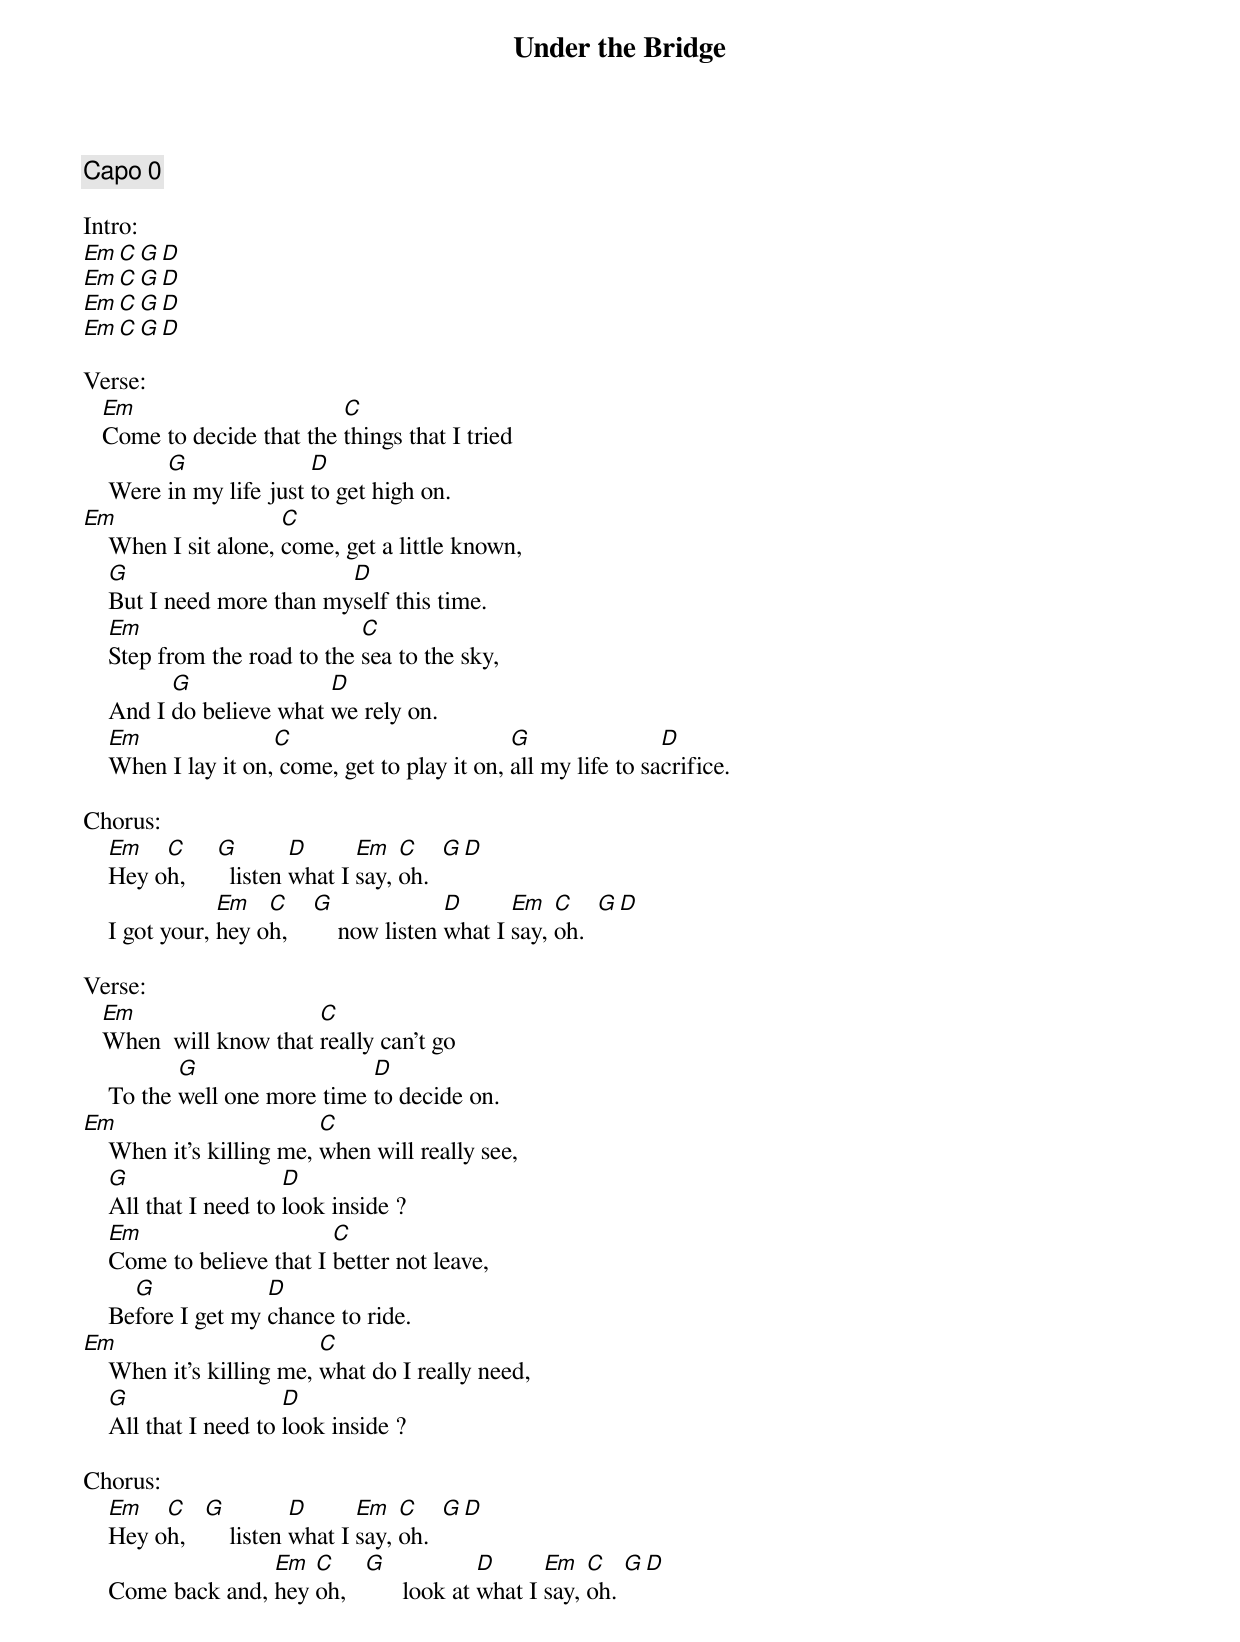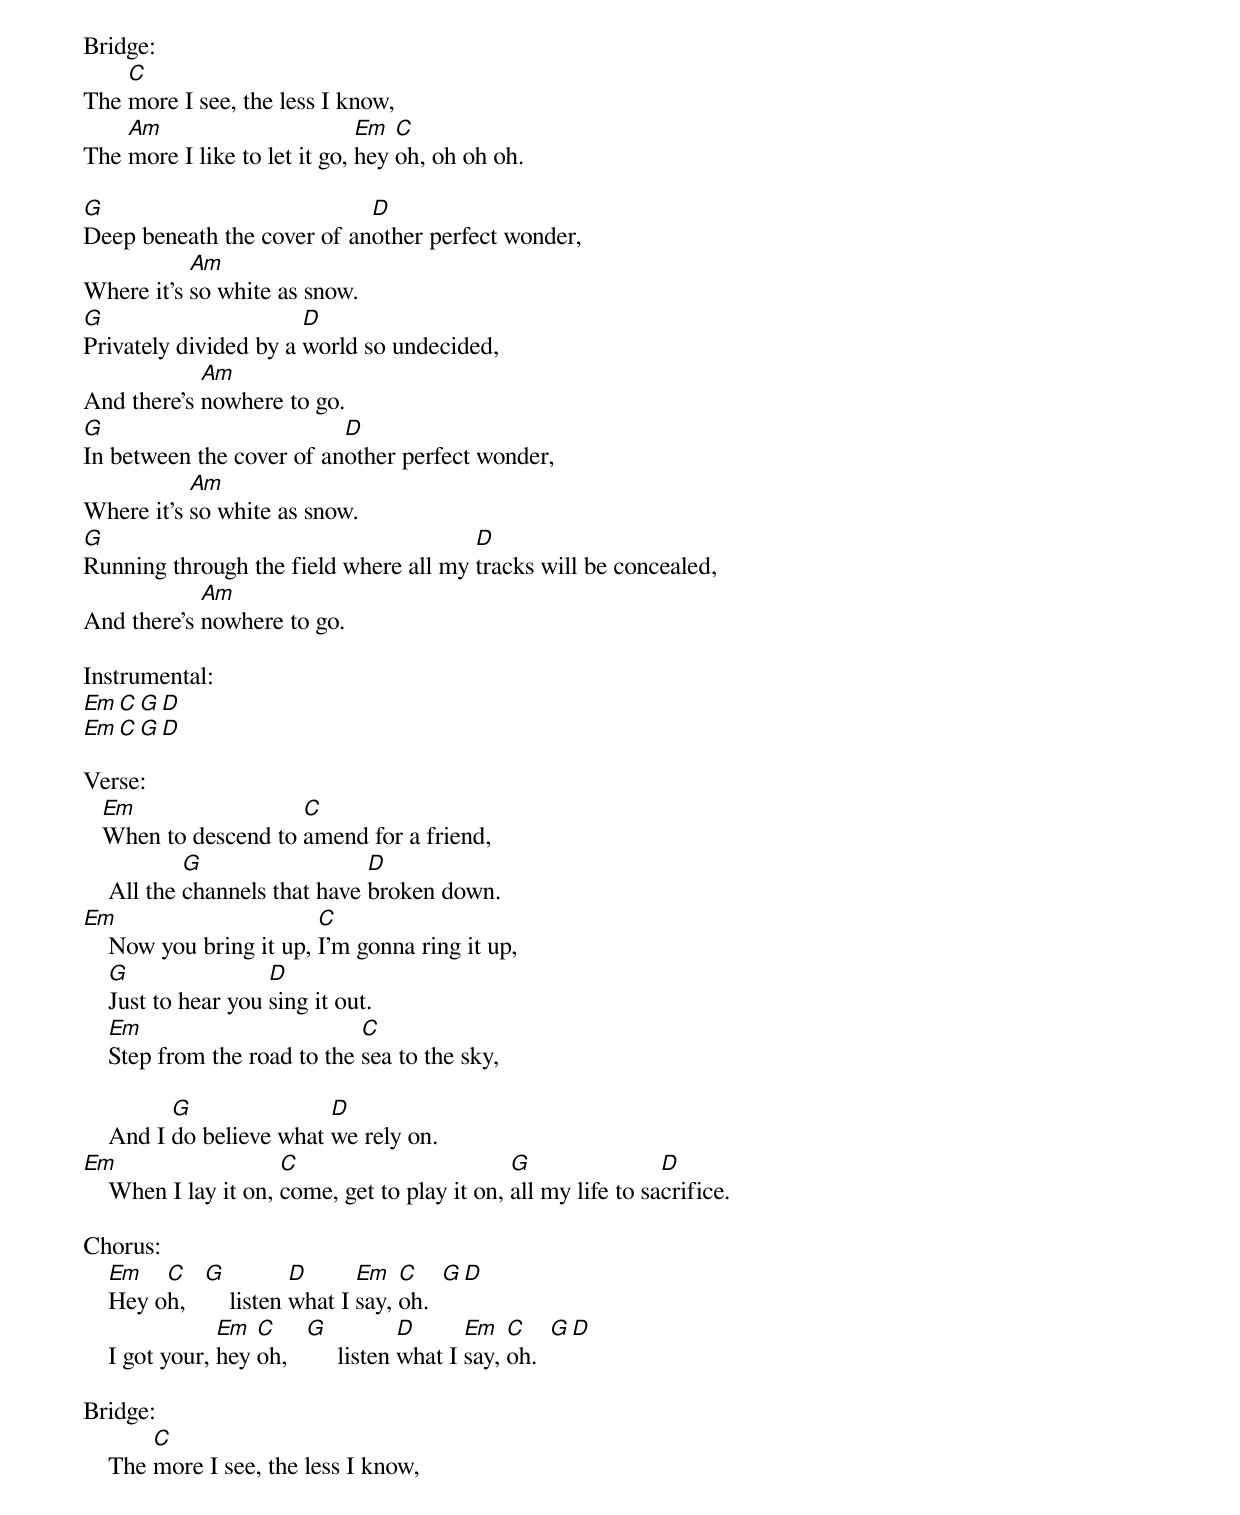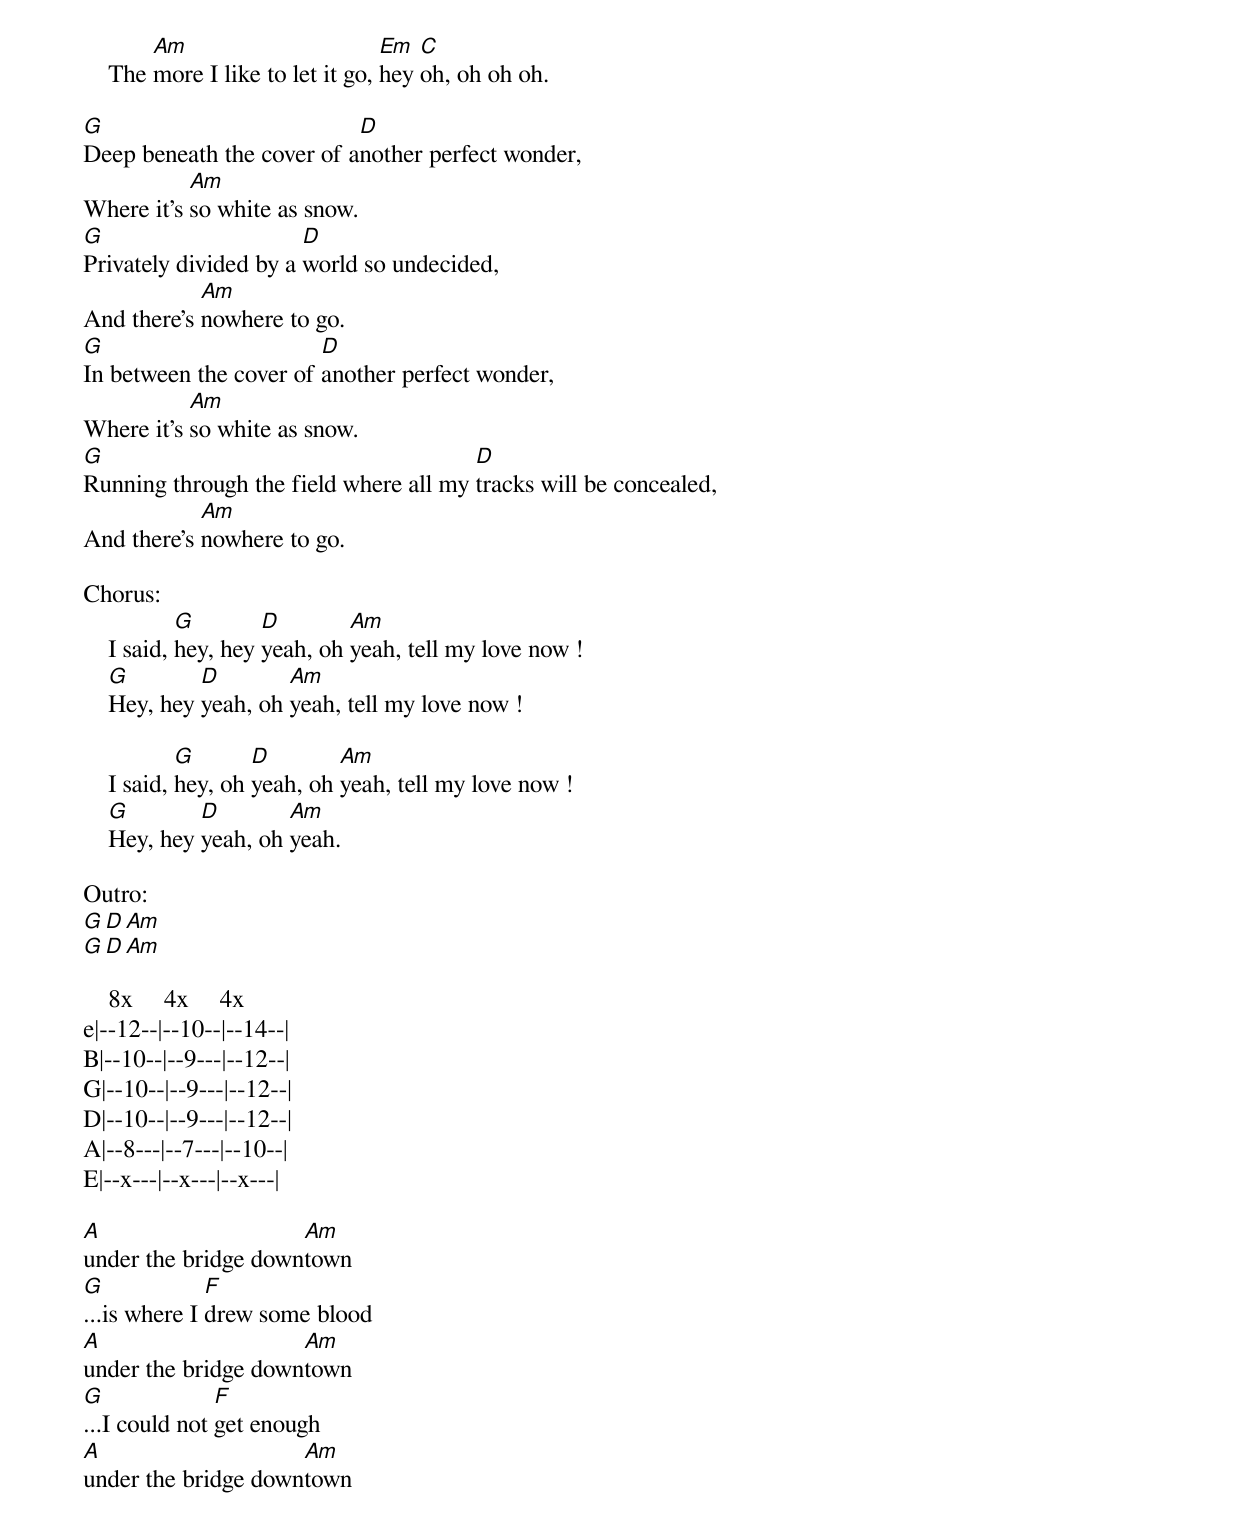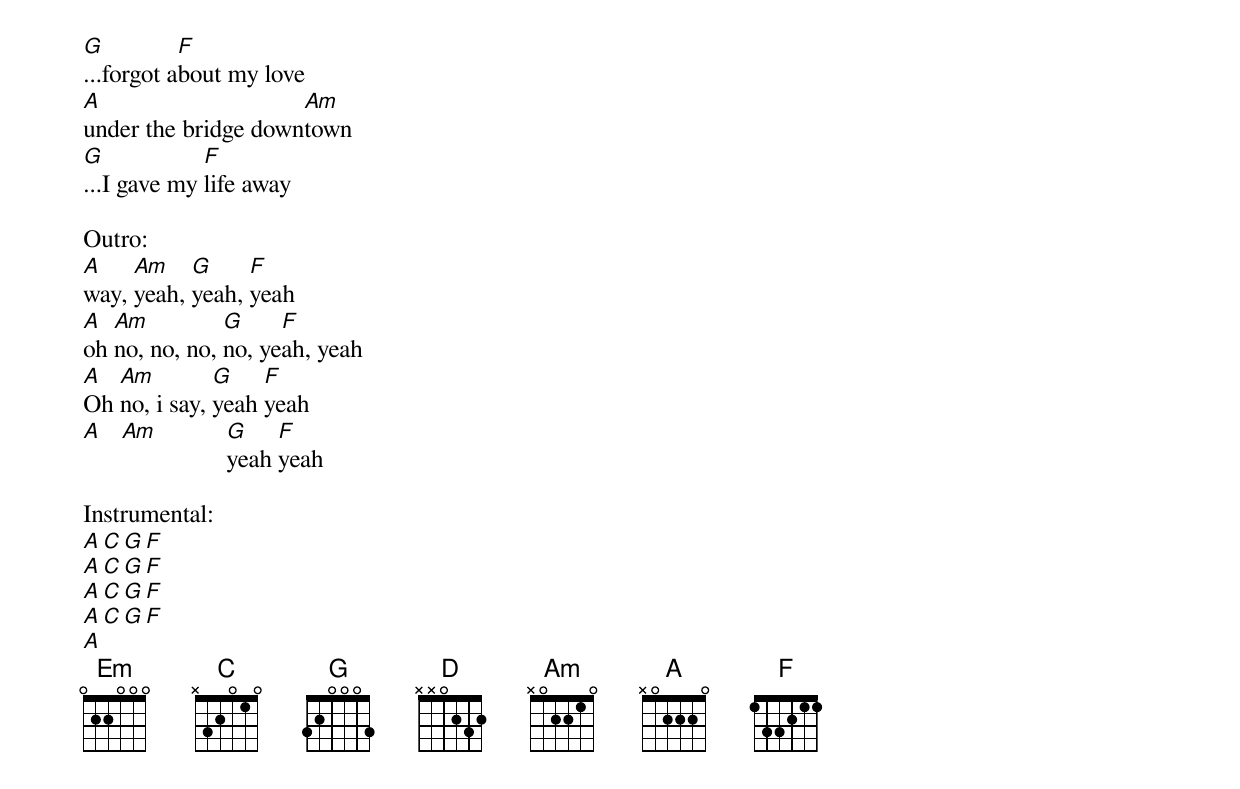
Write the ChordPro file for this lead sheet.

{title:Under the Bridge}
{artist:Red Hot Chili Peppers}
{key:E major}
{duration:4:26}
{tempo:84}
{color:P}

{comment: Capo 0}

Intro:
[Em][C][G][D]
[Em][C][G][D]
[Em][C][G][D]
[Em][C][G][D]

Verse:
   [Em]Come to decide that the [C]things that I tried
    Were [G]in my life just [D]to get high on.
[Em]    When I sit alone, [C]come, get a little known,
    [G]But I need more than my[D]self this time.
    [Em]Step from the road to the [C]sea to the sky,
    And I [G]do believe what [D]we rely on.
    [Em]When I lay it on,[C] come, get to play it on, [G]all my life to sa[D]crifice.

Chorus:
    [Em]Hey o[C]h,     [G]  listen [D]what I [Em]say, [C]oh.  [G][D]
    I got your, [Em]hey o[C]h,    [G]    now listen [D]what I [Em]say, [C]oh.  [G][D]

Verse:
   [Em]When  will know that [C]really can’t go
    To the [G]well one more time [D]to decide on.
[Em]    When it’s killing me, [C]when will really see,
    [G]All that I need to [D]look inside ?
    [Em]Come to believe that I [C]better not leave,
    Be[G]fore I get my [D]chance to ride.
[Em]    When it’s killing me, [C]what do I really need,
    [G]All that I need to [D]look inside ?

Chorus:
    [Em]Hey o[C]h,   [G]    listen [D]what I [Em]say, [C]oh.  [G][D]
    Come back and, [Em]hey [C]oh,   [G]      look at [D]what I [Em]say, [C]oh. [G][D]

Bridge:
The [C]more I see, the less I know,
The [Am]more I like to let it go, [Em]hey [C]oh, oh oh oh.

[G]Deep beneath the cover of an[D]other perfect wonder,
Where it’s [Am]so white as snow.
[G]Privately divided by a [D]world so undecided,
And there’s [Am]nowhere to go.
[G]In between the cover of an[D]other perfect wonder,
Where it’s [Am]so white as snow.
[G]Running through the field where all my [D]tracks will be concealed,
And there’s [Am]nowhere to go.

Instrumental:
[Em][C][G][D]
[Em][C][G][D]

Verse:
   [Em]When to descend to [C]amend for a friend,
    All the [G]channels that have [D]broken down.
[Em]    Now you bring it up, [C]I’m gonna ring it up,
    [G]Just to hear you [D]sing it out.
    [Em]Step from the road to the [C]sea to the sky,

    And I [G]do believe what [D]we rely on.
[Em]    When I lay it on, [C]come, get to play it on, [G]all my life to sa[D]crifice.

Chorus:
    [Em]Hey o[C]h,   [G]    listen [D]what I [Em]say, [C]oh.  [G][D]
    I got your, [Em]hey [C]oh,   [G]     listen [D]what I [Em]say, [C]oh.  [G][D]

Bridge:
    The [C]more I see, the less I know,
    The [Am]more I like to let it go, [Em]hey [C]oh, oh oh oh.

[G]Deep beneath the cover of a[D]nother perfect wonder,
Where it’s [Am]so white as snow.
[G]Privately divided by a [D]world so undecided,
And there’s [Am]nowhere to go.
[G]In between the cover of [D]another perfect wonder,
Where it’s [Am]so white as snow.
[G]Running through the field where all my [D]tracks will be concealed,
And there’s [Am]nowhere to go.

Chorus:
    I said, [G]hey, hey [D]yeah, oh [Am]yeah, tell my love now !
    [G]Hey, hey [D]yeah, oh [Am]yeah, tell my love now !

    I said, [G]hey, oh [D]yeah, oh [Am]yeah, tell my love now !
    [G]Hey, hey [D]yeah, oh [Am]yeah.

Outro:
[G][D][Am]
[G][D][Am]

    8x     4x     4x
e|--12--|--10--|--14--|
B|--10--|--9---|--12--|
G|--10--|--9---|--12--|
D|--10--|--9---|--12--|
A|--8---|--7---|--10--|
E|--x---|--x---|--x---|

[A]under the bridge down[Am]town
[G]...is where I [F]drew some blood
[A]under the bridge down[Am]town
[G]...I could not [F]get enough
[A]under the bridge down[Am]town
[G]...forgot a[F]bout my love
[A]under the bridge down[Am]town
[G]...I gave my [F]life away

Outro:
[A]way, [Am]yeah, [G]yeah, [F]yeah
[A]oh [Am]no, no, no, [G]no, ye[F]ah, yeah
[A]Oh [Am]no, i say, [G]yeah [F]yeah
[A]   [Am]           [G]yeah [F]yeah

Instrumental:
[A][C][G][F]
[A][C][G][F]
[A][C][G][F]
[A][C][G][F]
[A]
